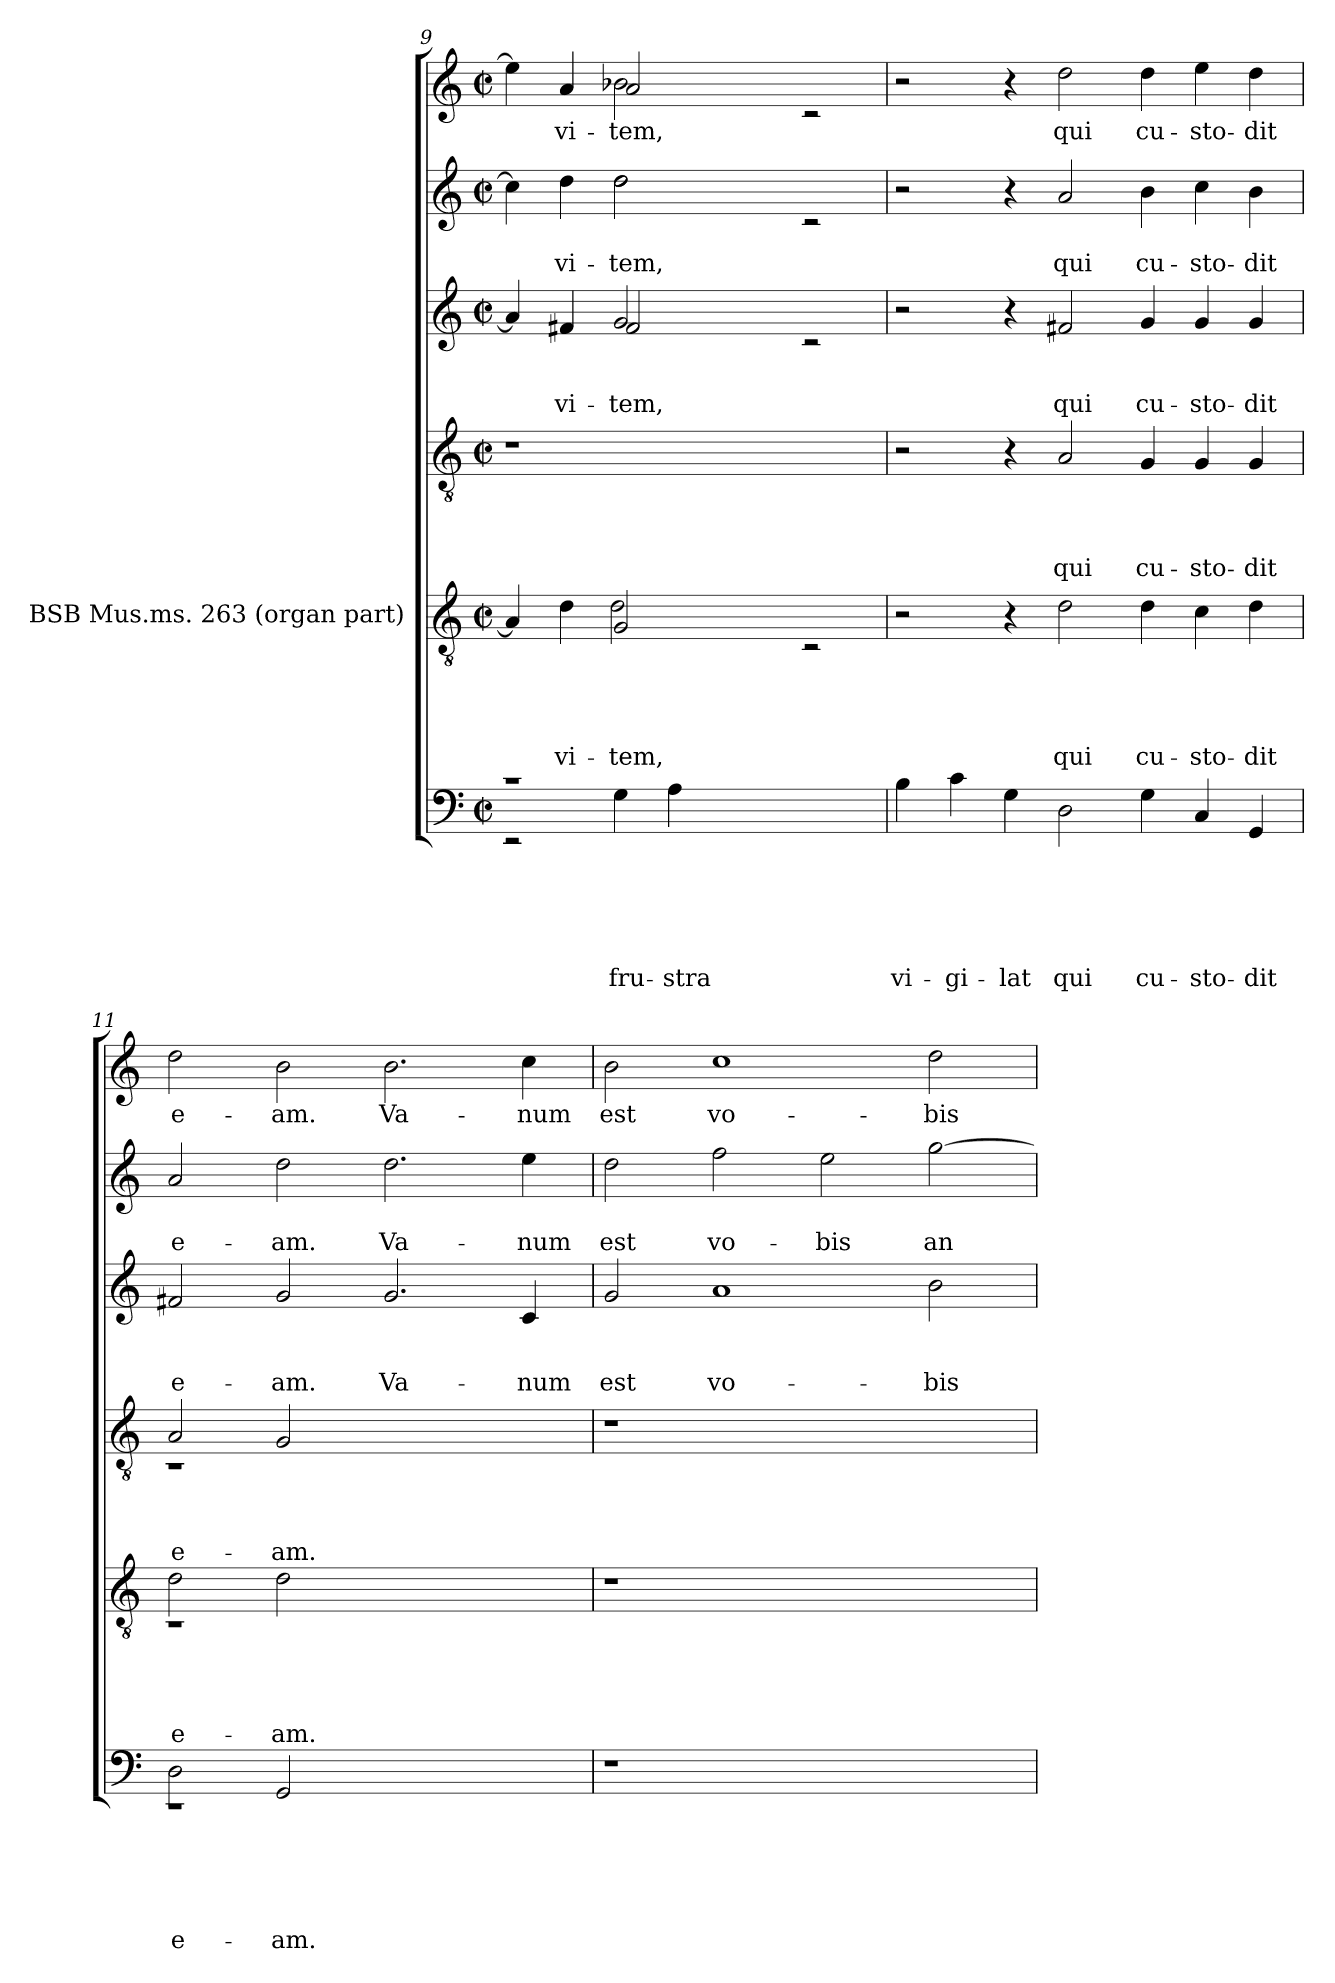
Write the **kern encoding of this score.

**kern	**text	**text	**text	**text	**text	**text	**kern	**text	**text	**text	**text	**text	**kern	**text	**text	**text	**text	**kern	**text	**text	**text	**kern	**text	**text	**kern	**text
*part6	*part6	*part6	*part6	*part6	*part6	*part6	*part5	*part5	*part5	*part5	*part5	*part5	*part4	*part4	*part4	*part4	*part4	*part3	*part3	*part3	*part3	*part2	*part2	*part2	*part1	*part1
*staff6	*staff6	*staff6	*staff6	*staff6	*staff6	*staff6	*staff5	*staff5	*staff5	*staff5	*staff5	*staff5	*staff4	*staff4	*staff4	*staff4	*staff4	*staff3	*staff3	*staff3	*staff3	*staff2	*staff2	*staff2	*staff1	*staff1
*	*	*	*	*	*	*	*I"BSB Mus.ms. 263 (organ part)	*	*	*	*	*	*	*	*	*	*	*	*	*	*	*	*	*	*	*
*clefF4	*	*	*	*	*	*	*clefGv2	*	*	*	*	*	*clefGv2	*	*	*	*	*clefG2	*	*	*	*clefG2	*	*	*clefG2	*
*k[]	*	*	*	*	*	*	*k[]	*	*	*	*	*	*k[]	*	*	*	*	*k[]	*	*	*	*k[]	*	*	*k[]	*
*C:	*	*	*	*	*	*	*C:	*	*	*	*	*	*C:	*	*	*	*	*C:	*	*	*	*C:	*	*	*C:	*
*M2/2	*	*	*	*	*	*	*M2/2	*	*	*	*	*	*M2/2	*	*	*	*	*M2/2	*	*	*	*M2/2	*	*	*M2/2	*
*met(c|)	*	*	*	*	*	*	*met(c|)	*	*	*	*	*	*met(c|)	*	*	*	*	*met(c|)	*	*	*	*met(c|)	*	*	*met(c|)	*
=9	=9	=9	=9	=9	=9	=9	=9	=9	=9	=9	=9	=9	=9	=9	=9	=9	=9	=9	=9	=9	=9	=9	=9	=9	=9	=9
*^	*	*	*	*	*	*	*^	*	*	*	*	*	*	*	*	*	*	*^	*	*	*	*^	*	*	*^	*
1rc	2rEE	.	.	.	.	.	.	4A/]	2ryy	.	.	.	.	.	1r	.	.	.	.	4a/]	2ryy	.	.	.	4cc#\]	2ryy	.	.	4ee\]	2ryy	.
!	!	!	!	!	!	!	!	!	!	!	!	!	!	!LO:LY:b	!	!	!	!	!	!	!	!	!	!LO:LY:b	!	!	!	!LO:LY:b	!	!	!LO:LY:b
.	.	.	.	.	.	.	.	4d\	.	.	.	.	.	-vi-	.	.	.	.	.	4f#X/	.	.	.	-vi-	4dd\	.	.	-vi-	4a/	.	-vi-
!	!	!	!	!	!	!	!LO:LY:b	!	!	!	!	!	!	!LO:LY:b	!	!	!	!	!	!	!	!	!	!	!	!	!	!	!	!	!
!	!	!	!	!	!	!	!	!	!	!	!	!	!	!LO:LY:b	!	!	!	!	!	!	!	!	!	!LO:LY:b	!	!	!	!	!	!	!
!	!	!	!	!	!	!	!	!	!	!	!	!	!	!	!	!	!	!	!	!	!	!	!	!LO:LY:b	!	!	!	!LO:LY:b	!	!	!
!	!	!	!	!	!	!	!	!	!	!	!	!	!	!	!	!	!	!	!	!	!	!	!	!	!	!	!	!LO:LY:b	!	!	!LO:LY:b
!	!	!	!	!	!	!	!	!	!	!	!	!	!	!	!	!	!	!	!	!	!	!	!	!	!	!	!	!	!	!	!LO:LY:b
.	4G\	.	.	.	.	.	fru-	2G/	2d\	.	.	.	.	-tem,	.	.	.	.	.	2g/	2f#/	.	.	-tem,	2dd\	2dd\	.	-tem,	2b-X\	2a/	-tem,
!	!	!	!	!	!	!	!LO:LY:b	!	!	!	!	!	!	!	!	!	!	!	!	!	!	!	!	!	!	!	!	!	!	!	!
.	4A\	.	.	.	.	.	-stra	.	.	.	.	.	.	.	.	.	.	.	.	.	.	.	.	.	.	.	.	.	.	.	.
1ryy	1ryy	.	.	.	.	.	.	1ryy	2ryy	.	.	.	.	.	1ryy	.	.	.	.	1ryy	2ryy	.	.	.	1ryy	2ryy	.	.	1ryy	2ryy	.
.	.	.	.	.	.	.	.	.	2rC	.	.	.	.	.	.	.	.	.	.	.	2rc	.	.	.	.	2rc	.	.	.	2rc	.
*v	*v	*	*	*	*	*	*	*	*	*	*	*	*	*	*	*	*	*	*	*	*	*	*	*	*	*	*	*	*	*	*
!!LO:LB:g=z
=10	=10	=10	=10	=10	=10	=10	=10	=10	=10	=10	=10	=10	=10	=10	=10	=10	=10	=10	=10	=10	=10	=10	=10	=10	=10	=10	=10	=10	=10	=10
!	!	!	!	!	!	!LO:LY:b	!	!	!	!	!	!	!	!	!	!	!	!	!	!	!	!	!	!	!	!	!	!	!	!
*	*	*	*	*	*	*	*	*	*	*	*	*	*	*	*	*	*	*	*v	*v	*	*	*	*	*	*	*	*v	*v	*
*	*	*	*	*	*	*	*v	*v	*	*	*	*	*	*	*	*	*	*	*	*	*	*	*v	*v	*	*	*	*
4B\	.	.	.	.	.	vi-	2r	.	.	.	.	.	2r	.	.	.	.	2r	.	.	.	2r	.	.	2r	.
!	!	!	!	!	!	!LO:LY:b	!	!	!	!	!	!	!	!	!	!	!	!	!	!	!	!	!	!	!	!
4c\	.	.	.	.	.	-gi-	.	.	.	.	.	.	.	.	.	.	.	.	.	.	.	.	.	.	.	.
!	!	!	!	!	!	!LO:LY:b	!	!	!	!	!	!	!	!	!	!	!	!	!	!	!	!	!	!	!	!
4G\	.	.	.	.	.	-lat	4r	.	.	.	.	.	4r	.	.	.	.	4r	.	.	.	4r	.	.	4r	.
!	!	!	!	!	!	!LO:LY:b	!	!	!	!	!	!LO:LY:b	!	!	!	!	!LO:LY:b	!	!	!	!LO:LY:b	!	!	!LO:LY:b	!	!LO:LY:b
2D\	.	.	.	.	.	qui	2d\	.	.	.	.	qui	2A/	.	.	.	qui	2f#X/	.	.	qui	2a/	.	qui	2dd\	qui
!	!	!	!	!	!	!LO:LY:b	!	!	!	!	!	!LO:LY:b	!	!	!	!	!LO:LY:b	!	!	!	!LO:LY:b	!	!	!LO:LY:b	!	!LO:LY:b
4G\	.	.	.	.	.	cu-	4d\	.	.	.	.	cu-	4G/	.	.	.	cu-	4g/	.	.	cu-	4b\	.	cu-	4dd\	cu-
!	!	!	!	!	!	!LO:LY:b	!	!	!	!	!	!LO:LY:b	!	!	!	!	!LO:LY:b	!	!	!	!LO:LY:b	!	!	!LO:LY:b	!	!LO:LY:b
4C/	.	.	.	.	.	-sto-	4c\	.	.	.	.	-sto-	4G/	.	.	.	-sto-	4g/	.	.	-sto-	4cc\	.	-sto-	4ee\	-sto-
!	!	!	!	!	!	!LO:LY:b	!	!	!	!	!	!LO:LY:b	!	!	!	!	!LO:LY:b	!	!	!	!LO:LY:b	!	!	!LO:LY:b	!	!LO:LY:b
4GG/	.	.	.	.	.	-dit	4d\	.	.	.	.	-dit	4G/	.	.	.	-dit	4g/	.	.	-dit	4b\	.	-dit	4dd\	-dit
=11	=11	=11	=11	=11	=11	=11	=11	=11	=11	=11	=11	=11	=11	=11	=11	=11	=11	=11	=11	=11	=11	=11	=11	=11	=11	=11
*^	*	*	*	*	*	*	*^	*	*	*	*	*	*^	*	*	*	*	*	*	*	*	*	*	*	*	*
!	!LO:N:vis=1	!	!	!	!	!	!LO:LY:b	!	!LO:N:vis=1	!	!	!	!	!LO:LY:b	!	!LO:N:vis=1	!	!	!	!LO:LY:b	!	!	!	!LO:LY:b	!	!	!LO:LY:b	!	!LO:LY:b
2D\	0rEE	.	.	.	.	.	e-	2d\	0rC	.	.	.	.	e-	2A/	0rC	.	.	.	e-	2f#X/	.	.	e-	2a/	.	e-	2dd\	e-
!	!	!	!	!	!	!	!LO:LY:b	!	!	!	!	!	!	!LO:LY:b	!	!	!	!	!	!LO:LY:b	!	!	!	!LO:LY:b	!	!	!LO:LY:b	!	!LO:LY:b
2GG/	.	.	.	.	.	.	-am.	2d\	.	.	.	.	.	-am.	2G/	.	.	.	.	-am.	2g/	.	.	-am.	2dd\	.	-am.	2b\	-am.
!	!	!	!	!	!	!	!	!	!	!	!	!	!	!	!	!	!	!	!	!	!	!	!	!LO:LY:b	!	!	!LO:LY:b	!	!LO:LY:b
1ryy	.	.	.	.	.	.	.	1ryy	.	.	.	.	.	.	1ryy	.	.	.	.	.	2.g/	.	.	Va-	2.dd\	.	Va-	2.b\	Va-
!	!	!	!	!	!	!	!	!	!	!	!	!	!	!	!	!	!	!	!	!	!	!	!	!LO:LY:b	!	!	!LO:LY:b	!	!LO:LY:b
.	.	.	.	.	.	.	.	.	.	.	.	.	.	.	.	.	.	.	.	.	4c/	.	.	-num	4ee\	.	-num	4cc\	-num
*v	*v	*	*	*	*	*	*	*	*	*	*	*	*	*	*v	*v	*	*	*	*	*	*	*	*	*	*	*	*	*
*	*	*	*	*	*	*	*v	*v	*	*	*	*	*	*	*	*	*	*	*	*	*	*	*	*	*	*	*
=12	=12	=12	=12	=12	=12	=12	=12	=12	=12	=12	=12	=12	=12	=12	=12	=12	=12	=12	=12	=12	=12	=12	=12	=12	=12	=12
!	!	!	!	!	!	!	!	!	!	!	!	!	!	!	!	!	!	!	!	!	!LO:LY:b	!	!	!LO:LY:b	!	!LO:LY:b
1r	.	.	.	.	.	.	1r	.	.	.	.	.	1r	.	.	.	.	2g/	.	.	est	2dd\	.	est	2b\	est
!	!	!	!	!	!	!	!	!	!	!	!	!	!	!	!	!	!	!	!	!	!LO:LY:b	!	!	!LO:LY:b	!	!LO:LY:b
.	.	.	.	.	.	.	.	.	.	.	.	.	.	.	.	.	.	1a	.	.	vo-	2ff\	.	vo-	1cc	vo-
!	!	!	!	!	!	!	!	!	!	!	!	!	!	!	!	!	!	!	!	!	!	!	!	!LO:LY:b	!	!
1ryy	.	.	.	.	.	.	1ryy	.	.	.	.	.	1ryy	.	.	.	.	.	.	.	.	2ee\	.	-bis	.	.
!	!	!	!	!	!	!	!	!	!	!	!	!	!	!	!	!	!	!	!	!	!LO:LY:b	!	!	!LO:LY:b	!	!LO:LY:b
.	.	.	.	.	.	.	.	.	.	.	.	.	.	.	.	.	.	2b\	.	.	-bis	[>2gg\	.	an-	2dd\	-bis
=	=	=	=	=	=	=	=	=	=	=	=	=	=	=	=	=	=	=	=	=	=	=	=	=	=	=
*-	*-	*-	*-	*-	*-	*-	*-	*-	*-	*-	*-	*-	*-	*-	*-	*-	*-	*-	*-	*-	*-	*-	*-	*-	*-	*-
